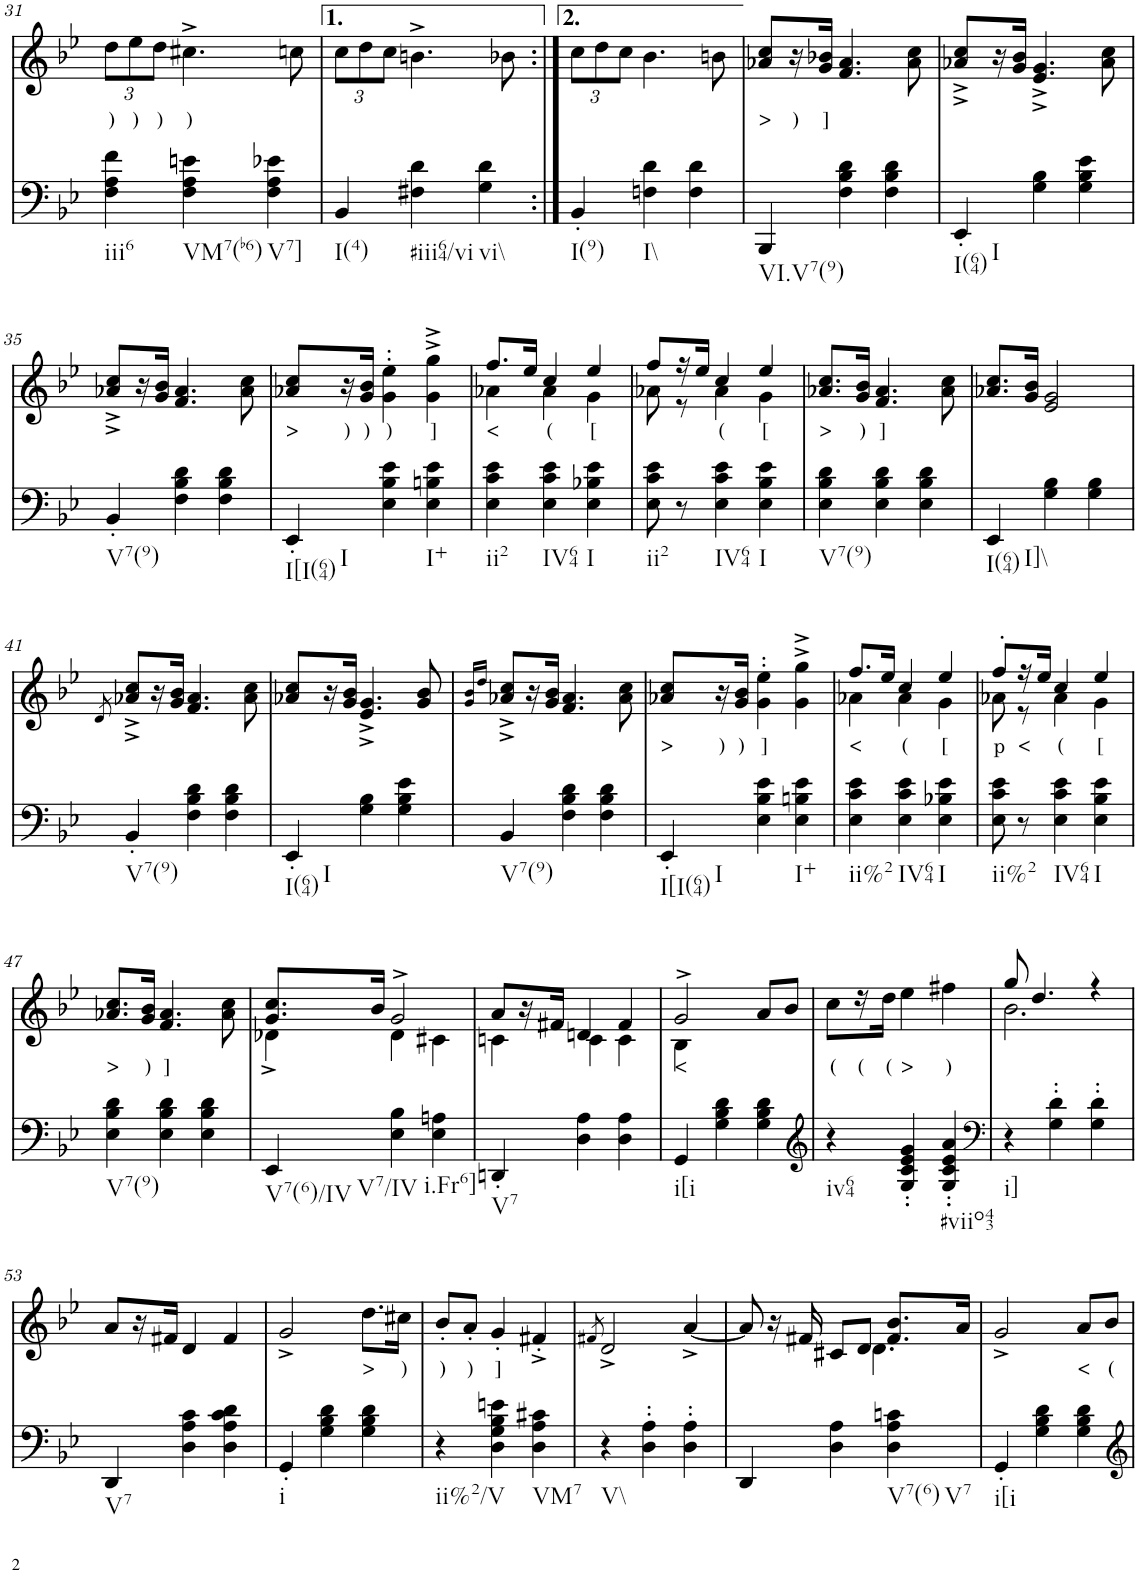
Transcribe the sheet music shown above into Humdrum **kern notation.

**kern	**kern	**text
*part2	*part1	*part1
*staff2	*staff1	*staff1
*I"piano	*I"piano	*
*I'Pno	*I'Pno	*
!!LO:PB:g=z
*clefF4	*clefG2	*
*k[b-e-]	*k[b-e-]	*
*g:	*g:	*
*M3/4	*M3/4	*
*	*Xbrackettup	*
=31	=31	=31
!LO:TX:b:t=iii6	!	!
!	!	!LO:LY:b
4F\ 4A\ 4f\	12dd\L	)
!	!	!LO:LY:b
.	12ee-\	)
!	!	!LO:LY:b
.	12dd\J	)
!LO:TX:b:t=VM7(b6)	!	!
!	!	!LO:LY:b
4F\ 4A\ 4en\	4.cc#X^\	)
!LO:TX:b:t=V7]	!	!
4F\ 4A\ 4e-X\	.	.
.	8ccn\	.
=32	=32	=32
!LO:TX:b:t=I(4)	!	!
4BB-/	12cc\L	.
.	12dd\	.
.	12cc\J	.
!LO:TX:b:t=#iii64/vi	!	!
4F#X\ 4d\	4.bn^\	.
!LO:TX:b:t=vi\\	!	!
4G\ 4d\	.	.
.	8b-X\	.
=32X1:|!	=32X1:|!	=32X1:|!
!LO:TX:b:t=I(9)	!	!
4BB-'/	12cc\L	.
.	12dd\	.
.	12cc\J	.
!LO:TX:b:t=I\\	!	!
4Fn\ 4d\	4.b-\	.
4F\ 4d\	.	.
.	8bn\	.
=33	=33	=33
!LO:TX:b:t=VI.V7(9)	!	!
!	!	!LO:LY:b
4BBB-/	8a-X/ 8cc/L	>
!	!	!LO:LY:b
.	16r	)
!	!	!LO:LY:b
.	16g/ 16b-X/JJ	]
4F\ 4B-\ 4d\	4.f/ 4.a-/	.
4F\ 4B-\ 4d\	.	.
.	8a-\ 8cc\	.
=34	=34	=34
!LO:TX:b:t=I(64)	!	!
!LO:TX:b:t=I	!	!
4EE-'/	8a-X/^ 8cc/^L	.
.	16r	.
.	16g/ 16b-/JJ	.
4G\ 4B-\	4.e-/^ 4.g/^	.
4G\ 4B-\ 4e-\	.	.
.	8a-\ 8cc\	.
!!LO:LB:g=z
=35	=35	=35
!LO:TX:b:t=V7(9)	!	!
4BB-'/	8a-X/^ 8cc/^L	.
.	16r	.
.	16g/ 16b-/JJ	.
4F\ 4B-\ 4d\	4.f/ 4.a-/	.
4F\ 4B-\ 4d\	.	.
.	8a-\ 8cc\	.
=36	=36	=36
!LO:TX:b:t=I[I(64)	!	!
!LO:TX:b:t=I	!	!
!	!	!LO:LY:b
4EE-'/	8a-X/ 8cc/L	>
!	!	!LO:LY:b
.	16r	)
!	!	!LO:LY:b
.	16g/ 16b-/JJ	)
!	!	!LO:LY:b
4E-\ 4B-\ 4e-\	4g\' 4ee-\'	)
!LO:TX:b:t=I+	!	!
!	!	!LO:LY:b
4E-\ 4Bn\ 4e-\	4g\^ 4gg\^	]
=37	=37	=37
*	*^	*
!LO:TX:b:t=ii2	!	!	!
!	!	!	!LO:LY:b
4E-\ 4c\ 4e-\	8.ff/L	4a-X\	<
.	16ee-/Jk	.	.
!LO:TX:b:t=IV64	!	!	!
!	!	!	!LO:LY:b
4E-\ 4c\ 4e-\	4cc/	4a-\	(
!LO:TX:b:t=I	!	!	!
!	!	!	!LO:LY:b
4E-\ 4B-X\ 4e-\	4ee-/	4g\	[
=38	=38	=38	=38
!LO:TX:b:t=ii2	!	!	!
8E-\ 8c\ 8e-\	8ff/L	8a-X\	.
8r	16r	8r	.
.	16ee-/JJ	.	.
!LO:TX:b:t=IV64	!	!	!
!	!	!	!LO:LY:b
4E-\ 4c\ 4e-\	4cc/	4a-\	(
!LO:TX:b:t=I	!	!	!
!	!	!	!LO:LY:b
4E-\ 4B-\ 4e-\	4ee-/	4g\	[
=39	=39	=39	=39
!LO:TX:b:t=V7(9)	!	!	!
!	!	!	!LO:LY:b
*	*v	*v	*
4E-\ 4B-\ 4d\	8.a-X/ 8.cc/L	>
!	!	!LO:LY:b
.	16g/ 16b-/Jk	)
!	!	!LO:LY:b
4E-\ 4B-\ 4d\	4.f/ 4.a-/	]
4E-\ 4B-\ 4d\	.	.
.	8a-\ 8cc\	.
=40	=40	=40
!LO:TX:b:t=I(64)	!	!
!LO:TX:b:t=I]\\	!	!
4EE-/	8.a-X/ 8.cc/L	.
.	16g/ 16b-/Jk	.
4G\ 4B-\	2e-/ 2g/	.
4G\ 4B-\	.	.
!!LO:LB:g=z
=41	=41	=41
.	8qd/	.
!LO:TX:b:t=V7(9)	!	!
4BB-'/	8a-X/^ 8cc/^L	.
.	16r	.
.	16g/ 16b-/JJ	.
4F\ 4B-\ 4d\	4.f/ 4.a-/	.
4F\ 4B-\ 4d\	.	.
.	8a-\ 8cc\	.
=42	=42	=42
!LO:TX:b:t=I(64)	!	!
!LO:TX:b:t=I	!	!
4EE-'/	8a-X/ 8cc/L	.
.	16r	.
.	16g/ 16b-/JJ	.
4G\ 4B-\	4.e-/^ 4.g/^	.
4G\ 4B-\ 4e-\	.	.
.	8g/ 8b-/	.
=43	=43	=43
.	16qg/ 16qb-/LL	.
.	16qdd/JJ	.
!LO:TX:b:t=V7(9)	!	!
4BB-/	8a-X/^ 8cc/^L	.
.	16r	.
.	16g/ 16b-/JJ	.
4F\ 4B-\ 4d\	4.f/ 4.a-/	.
4F\ 4B-\ 4d\	.	.
.	8a-\ 8cc\	.
=44	=44	=44
!LO:TX:b:t=I[I(64)	!	!
!LO:TX:b:t=I	!	!
!	!	!LO:LY:b
4EE-'/	8a-X/ 8cc/L	>
!	!	!LO:LY:b
.	16r	)
!	!	!LO:LY:b
.	16g/ 16b-/JJ	)
!	!	!LO:LY:b
4E-\ 4B-\ 4e-\	4g\' 4ee-\'	]
!LO:TX:b:t=I+	!	!
4E-\ 4Bn\ 4e-\	4g\^ 4gg\^	.
=45	=45	=45
*	*^	*
!LO:TX:b:t=ii%2	!	!	!
!	!	!	!LO:LY:b
4E-\ 4c\ 4e-\	8.ff/L	4a-X\	<
.	16ee-/Jk	.	.
!LO:TX:b:t=IV64	!	!	!
!	!	!	!LO:LY:b
4E-\ 4c\ 4e-\	4cc/	4a-\	(
!LO:TX:b:t=I	!	!	!
!	!	!	!LO:LY:b
4E-\ 4B-X\ 4e-\	4ee-/	4g\	[
=46	=46	=46	=46
!LO:TX:b:t=ii%2	!	!	!
!	!	!	!LO:LY:b
8E-\ 8c\ 8e-\	8ff'/L	8a-X\	p
!	!	!	!LO:LY:b
8r	16r	8r	<
.	16ee-/JJ	.	.
!LO:TX:b:t=IV64	!	!	!
!	!	!	!LO:LY:b
4E-\ 4c\ 4e-\	4cc/	4a-\	(
!LO:TX:b:t=I	!	!	!
!	!	!	!LO:LY:b
4E-\ 4B-\ 4e-\	4ee-/	4g\	[
!!LO:LB:g=z
=47	=47	=47	=47
!LO:TX:b:t=V7(9)	!	!	!
!	!	!	!LO:LY:b
*	*v	*v	*
4E-\ 4B-\ 4d\	8.a-X/ 8.cc/L	>
!	!	!LO:LY:b
.	16g/ 16b-/Jk	)
!	!	!LO:LY:b
4E-\ 4B-\ 4d\	4.f/ 4.a-/	]
4E-\ 4B-\ 4d\	.	.
.	8a-\ 8cc\	.
=48	=48	=48
*	*^	*
!LO:TX:b:t=V7(6)/IV	!	!	!
!LO:TX:b:t=V7/IV	!	!	!
4EE-/	8.g/ 8.cc/L	4d-X^\	.
.	16b-/Jk	.	.
4E-\ 4B-\	2g^/	4d-\	.
!LO:TX:b:t=i.Fr6]	!	!	!
4E-\ 4An\	.	4c#X\	.
=49	=49	=49	=49
!LO:TX:b:t=V7	!	!	!
4DDn'/	8a/L	4cn\	.
.	16r	.	.
.	16f#X/JJ	.	.
4D\ 4A\	4dn/	4c\	.
4D\ 4A\	4f#/	4c\	.
=50	=50	=50	=50
!LO:TX:b:t=i[i	!	!	!
!	!	!	!LO:LY:b
4GG/	2g^/	4B-\	<
4G\ 4B-\ 4d\	.	2ryy	.
4G\ 4B-\ 4d\	8a/L	.	.
.	8b-/J	.	.
*	*v	*v	*
=51	=51	=51
*clefG2	*	*
!LO:TX:b:t=iv64	!	!
!	!	!LO:LY:b
4r	8cc\L	(
!	!	!LO:LY:b
.	16r	(
!	!	!LO:LY:b
.	16dd\JJ	(
!	!	!LO:LY:b
4G/' 4c/' 4e-/' 4g/'	4ee-\	>
!LO:TX:b:t=#viio43	!	!
!	!	!LO:LY:b
4G/' 4c/' 4e-/' 4a/'	4ff#X\	)
=52	=52	=52
*clefF4	*	*
*	*^	*
!LO:TX:b:t=i]	!	!	!
4r	8gg/	2.b-\	.
.	4.dd/	.	.
4G\' 4d\'	.	.	.
4G\' 4d\'	4r	.	.
*	*v	*v	*
!!LO:LB:g=z
=53	=53	=53
!LO:TX:b:t=V7	!	!
4DD/	8a/L	.
.	16r	.
.	16f#X/JJ	.
4D\ 4A\ 4c\	4d/	.
4D\ 4A\ 4c\ 4d\	4f#/	.
=54	=54	=54
!LO:TX:b:t=i	!	!
4GG'/	2g^/	.
4G\ 4B-\ 4d\	.	.
!	!	!LO:LY:b
4G\ 4B-\ 4d\	8.dd\L	>
!	!	!LO:LY:b
.	16cc#X\Jk	)
=55	=55	=55
!LO:TX:b:t=ii%2/V	!	!
!	!	!LO:LY:b
4r	8b-'/L	)
!	!	!LO:LY:b
.	8a'/J	)
!	!	!LO:LY:b
4D\ 4G\ 4B-\ 4en\	4g'/	]
!LO:TX:b:t=VM7	!	!
4D\ 4A\ 4c#X\	4f#X'^/	.
=56	=56	=56
.	8qf#X/	.
!LO:TX:b:t=V\\	!	!
4r	2d^/	.
4D\' 4A\'	.	.
4D\' 4A\'	[4a^/	.
=57	=57	=57
*	*^	*
4DD/	8a/]	4.ryy	.
.	16r	.	.
.	16f#X/	.	.
4D\ 4A\	8c#X/L	.	.
.	8d/J	4.d\	.
!LO:TX:b:t=V7(6)	!	!	!
!LO:TX:b:t=V7	!	!	!
4D\ 4A\ 4cn\	8.f#/ 8.b-/L	.	.
.	16a/Jk	.	.
*	*v	*v	*
=58	=58	=58
!LO:TX:b:t=i[i	!	!
4GG'/	2g^/	.
4G\ 4B-\ 4d\	.	.
!	!	!LO:LY:b
4G\ 4B-\ 4d\	8a/L	<
!	!	!LO:LY:b
.	8b-/J	(
=	=	=
*-	*-	*-
